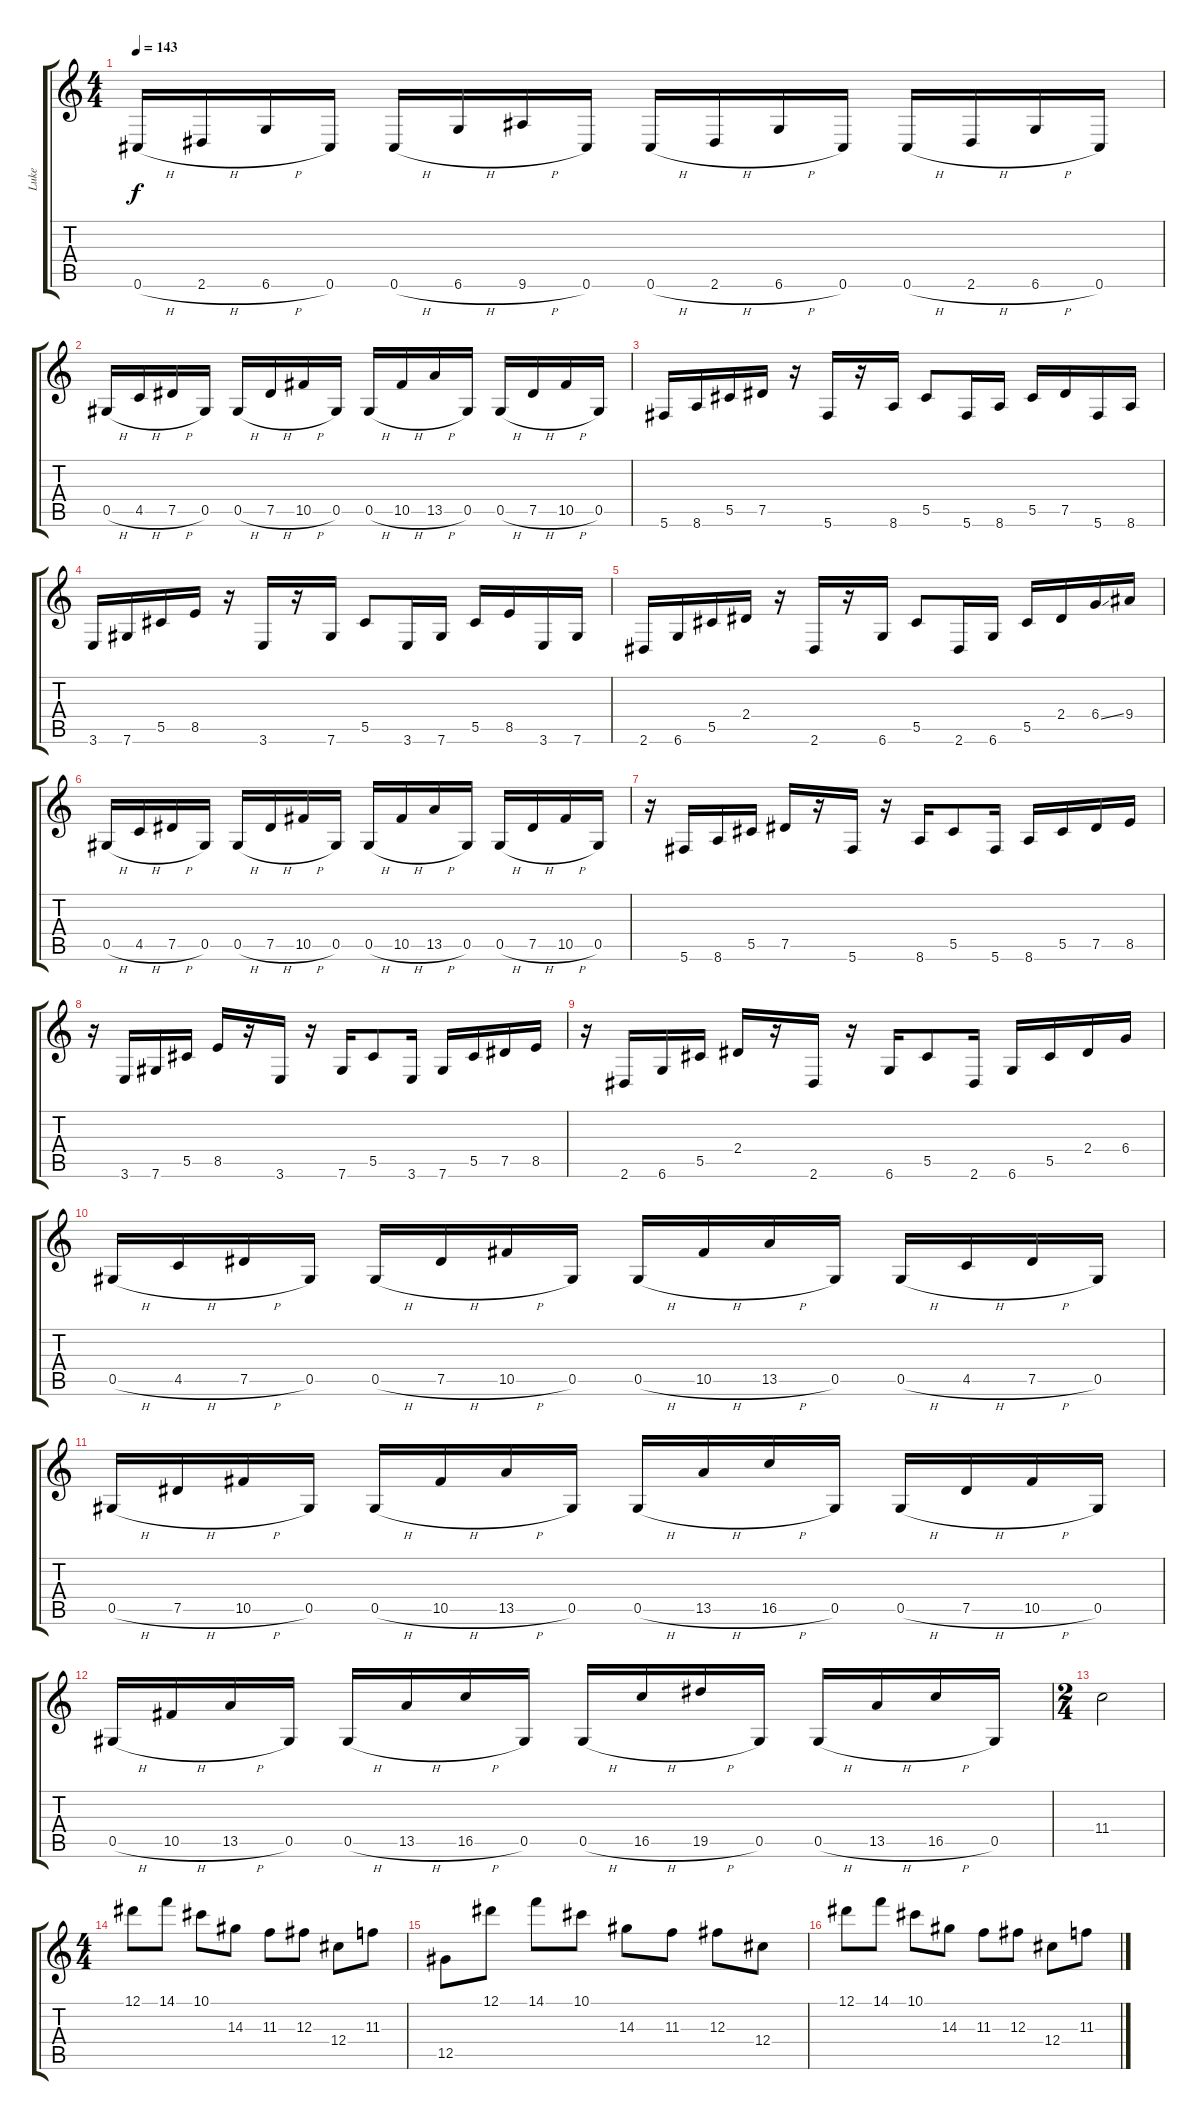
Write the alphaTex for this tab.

\track ("Luke" "Luke") {instrument distortionguitar}
\staff {score tabs}
\tuning (Eb4 Bb3 Gb3 Db3 Ab2 Db2) {hide}
\ts (4 4)
\tempo 143
\clef g2
\ks c
0.6{h}.16{dy f} 2.6{h}.16 6.6{h}.16 0.6.16 0.6{h}.16 6.6{h}.16 9.6{h}.16 0.6.16 0.6{h}.16 2.6{h}.16 6.6{h}.16 0.6.16 0.6{h}.16 2.6{h}.16 6.6{h}.16 0.6.16 |
0.5{h}.16 4.5{h}.16 7.5{h}.16 0.5.16 0.5{h}.16 7.5{h}.16 10.5{h}.16 0.5.16 0.5{h}.16 10.5{h}.16 13.5{h}.16 0.5.16 0.5{h}.16 7.5{h}.16 10.5{h}.16 0.5.16 |
5.6.16 8.6.16 5.5.16 7.5.16 r.16 5.6.16 r.16 8.6.16 5.5.8 5.6.16 8.6.16 5.5.16 7.5.16 5.6.16 8.6.16 |
3.6.16 7.6.16 5.5.16 8.5.16 r.16 3.6.16 r.16 7.6.16 5.5.8 3.6.16 7.6.16 5.5.16 8.5.16 3.6.16 7.6.16 |
2.6.16 6.6.16 5.5.16 2.4.16 r.16 2.6.16 r.16 6.6.16 5.5.8 2.6.16 6.6.16 5.5.16 2.4.16 6.4{ss}.16 9.4.16 |
0.5{h}.16 4.5{h}.16 7.5{h}.16 0.5.16 0.5{h}.16 7.5{h}.16 10.5{h}.16 0.5.16 0.5{h}.16 10.5{h}.16 13.5{h}.16 0.5.16 0.5{h}.16 7.5{h}.16 10.5{h}.16 0.5.16 |
r.16 5.6.16 8.6.16 5.5.16 7.5.16 r.16 5.6.16 r.16 8.6.16 5.5.8 5.6.16 8.6.16 5.5.16 7.5.16 8.5.16 |
r.16 3.6.16 7.6.16 5.5.16 8.5.16 r.16 3.6.16 r.16 7.6.16 5.5.8 3.6.16 7.6.16 5.5.16 7.5.16 8.5.16 |
r.16 2.6.16 6.6.16 5.5.16 2.4.16 r.16 2.6.16 r.16 6.6.16 5.5.8 2.6.16 6.6.16 5.5.16 2.4.16 6.4.16 |
0.5{h}.16 4.5{h}.16 7.5{h}.16 0.5.16 0.5{h}.16 7.5{h}.16 10.5{h}.16 0.5.16 0.5{h}.16 10.5{h}.16 13.5{h}.16 0.5.16 0.5{h}.16 4.5{h}.16 7.5{h}.16 0.5.16 |
0.5{h}.16 7.5{h}.16 10.5{h}.16 0.5.16 0.5{h}.16 10.5{h}.16 13.5{h}.16 0.5.16 0.5{h}.16 13.5{h}.16 16.5{h}.16 0.5.16 0.5{h}.16 7.5{h}.16 10.5{h}.16 0.5.16 |
0.5{h}.16 10.5{h}.16 13.5{h}.16 0.5.16 0.5{h}.16 13.5{h}.16 16.5{h}.16 0.5.16 0.5{h}.16 16.5{h}.16 19.5{h}.16 0.5.16 0.5{h}.16 13.5{h}.16 16.5{h}.16 0.5.16 |
\ts (2 4)
11.4.2 |
\ts (4 4)
12.1.8 14.1.8 10.1.8 14.3.8 11.3.8 12.3.8 12.4.8 11.3.8 |
12.5.8 12.1.8 14.1.8 10.1.8 14.3.8 11.3.8 12.3.8 12.4.8 |
12.1.8 14.1.8 10.1.8 14.3.8 11.3.8 12.3.8 12.4.8 11.3.8
